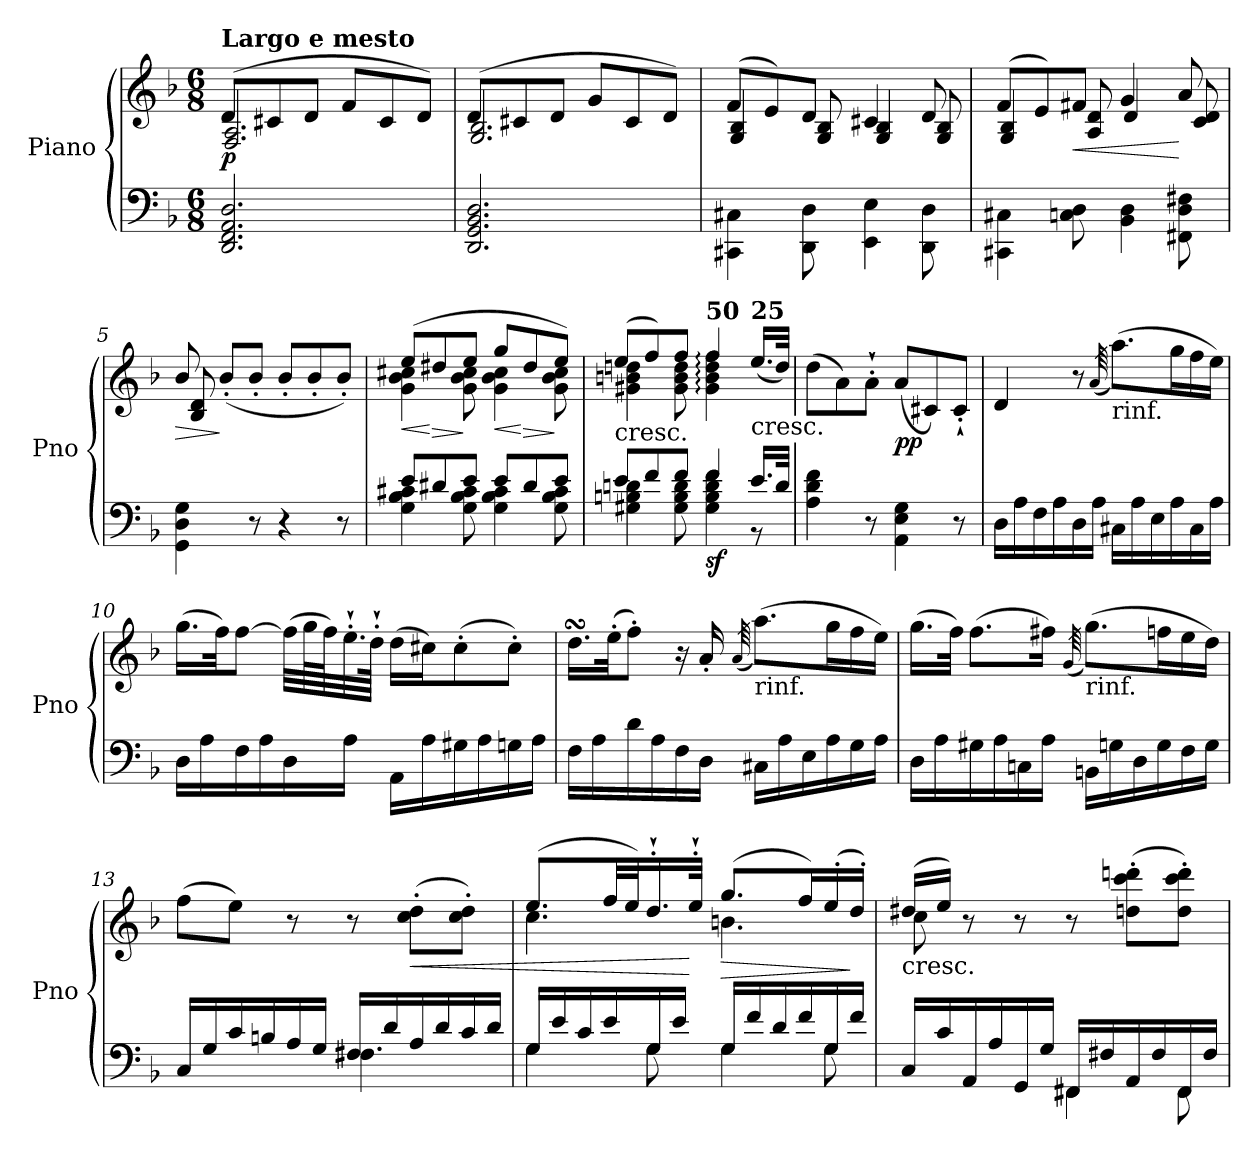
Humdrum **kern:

**kern	**kern	**dynam
*part1	*part1	*part1
*staff2	*staff1	*staff1/2
*I"Piano	*	*
*I'Pno	*	*
*clefF4	*clefG2	*
*k[b-]	*k[b-]	*
*F:	*F:	*
*M6/8	*M6/8	*
=1	=1	=1
*	*^	*
!	!LO:TX:a:B:t=Largo e mesto	!	!
!	!	!	!LO:DY:b
2.DD/ 2.FF/ 2.AA/ 2.D/	(>8d/L	2.F/ 2.A/	p
.	8c#X/	.	.
.	8d/J	.	.
.	8f/L	.	.
.	8c#/	.	.
.	8d/J)	.	.
=2	=2	=2	=2
2.DD/ 2.GG/ 2.BB-/ 2.D/	(>8d/L	2.G/ 2.B-/	.
.	8c#X/	.	.
.	8d/J	.	.
.	8g/L	.	.
.	8c#/	.	.
.	8d/J)	.	.
=3	=3	=3	=3
4CC#X\ 4C#X\	(>8f/L	4G/ 4B-/	.
.	8e/)	.	.
8DD\ 8D\	8d/J	8G/ 8B-/	.
4EE\ 4E\	4c#X/	4G/ 4B-/	.
8DD\ 8D\	8d/	8G/ 8B-/	.
=4	=4	=4	=4
4CC#X\ 4C#X\	(>8f/L	4G/ 4B-/	.
.	8e/)	.	.
!	!	!	!LO:HP:b
8Cn\ 8D\	8f#X/J	8A/ 8d/	<
4BB-\ 4D\	4g/	4d/	.
8FF#X\ 8D\ 8F#X\	8a/	8c/ 8d/	[
=5	=5	=5	=5
!	!	!	!LO:HP:b
4GG\ 4D\ 4G\	8b-/	8B-/ 8d/	>
.	(>8b-'/L	2ryy	]
8r	8b-'/J	.	.
4r	8b-'/L	.	.
.	8b-'/	.	.
8r	8b-'/J)	8ryy	.
!!LO:LB:g=z	!!
=6	=6	=6	=6
*^	*	*	*
!	!	!	!	!LO:HP:b
8e/L	4G\ 4B-\ 4c#X\	(>8ee/L	4g\ 4b-\ 4cc#X\	<
!	!	!	!	!LO:HP:n=1:b
8d#X/	.	8dd#X/	.	[ >
8e/J	8G\ 8B-\ 8c#\	8ee/J	8g\ 8b-\ 8cc#\	]
!	!	!	!	!LO:HP:b
8e/L	4G\ 4B-\ 4c#\	8gg/L	4g\ 4b-\ 4cc#\	<
!	!	!	!	!LO:HP:n=1:b
8d#/	.	8dd#/	.	[ >
8e/J	8G\ 8B-\ 8c#\	8ee/J)	8g\ 8b-\ 8cc#\	]
=7	=7	=7	=7	=7
!	!	!LO:TX:b:t=cresc.	!	!
8e/L	4G#X\ 4Bn\ 4dn\	(>8ee/L	4g#X\ 4bn\ 4ddn\	.
8f/	.	8ff/)	.	.
8f/J	8G#\ 8B\ 8d\	8ff/J	8g#\ 8b\ 8dd\	.
!	!	!LO:TX:a:B:t=50	!	!
!	!	!	!	!LO:DY:b=2
4f/	4G#\ 4B\ 4d\ 4f\	4ff/	4g#\: 4b\: 4dd\: 4ff\:	sf
!	!	!LO:TX:b:t=cresc.	!	!
!	!	!LO:TX:a:B:t=25	!	!
16.e/LL	8r	(>16.ee/LL	8ryy	.
32d/JJk	.	32dd/JJk)	.	.
*v	*v	*	*	*
*	*v	*v	*
=8	=8	=8
4A\ 4d\ 4f\	(>8dd\L	.
.	8a\)	.
8r	8a'`\J	.
!	!	!LO:DY:b
4AA\ 4E\ 4G\	(<8a/L	pp
.	8c#X/)	.
8r	8c#'`/J	.
=9	=9	=9
16D\LL	4d/	.
16A\	.	.
16F\	.	.
16A\	.	.
16D\	8r	.
16A\JJ	.	.
.	(<64qa/	.
!	!LO:TX:b:t=rinf.	!
16C#X\LL	(>8.aa\L)	.
16A\	.	.
16E\	.	.
16A\	16gg\L	.
16C#\	16ff\	.
16A\JJ	16ee\JJ)	.
!!LO:LB:g=z
=10	=10	=10
16D\LL	(>16.gg\LL	.
16A\	.	.
.	32ff\JK)	.
16F\	[8ff\J	.
16A\	.	.
16D\	(>32ff\LLL]	.
.	64gg\L	.
.	64ff\J)	.
16A\JJ	32.ee'`\	.
.	64dd'`\JJJk	.
16AA\LL	(>16dd\LL	.
16A\	16cc#X\J)	.
16G#X\	(>8cc#'\	.
16A\	.	.
16Gn\	8cc#'\J)	.
16A\JJ	.	.
=11	=11	=11
16F\LL	16.ddsSSS\LL	.
16A\	.	.
.	(>32ee'\JK	.
16d\	8ff'\J)	.
16A\	.	.
16F\	16r	.
16D\JJ	16a'/	.
.	(<64qa/	.
!	!LO:TX:b:t=rinf.	!
16C#X\LL	(>8.aa\L)	.
16A\	.	.
16E\	.	.
16A\	16gg\L	.
16G\	16ff\	.
16A\JJ	16ee\JJ)	.
=12	=12	=12
16D\LL	(>16.gg\LL	.
16A\	.	.
.	32ff\JJk)	.
16G#X\	(>8.ff\L	.
16A\	.	.
16Cn\	.	.
16A\JJ	16ff#X\Jk)	.
.	(<64qg/	.
!	!LO:TX:b:t=rinf.	!
16BBn\LL	(>8.gg\L)	.
16Gn\	.	.
16D\	.	.
16G\	16ffn\L	.
16F\	16ee\	.
16G\JJ	16dd\JJ)	.
!!LO:LB:g=z
=13	=13	=13
*^	*	*
16C/LL	4.ryy	(>8ff\L	.
16G/	.	.	.
16c/	.	8ee\J)	.
16Bn/	.	.	.
16A/	.	8r	.
16G/JJ	.	.	.
16F#X/LL	4.F#\	8r	.
16d/	.	.	.
!	!	!	!LO:HP:b
16A/	.	(>8cc\' 8dd\'L	<
16d/	.	.	.
16c/	.	8cc\' 8dd\'J)	.
16d/JJ	.	.	.
=14	=14	=14	=14
*	*	*^	*
16G/LL	4G\	(>8.ee/L	4.cc\	.
16e/	.	.	.	.
16c/	.	.	.	.
16e/	.	32ff/LL	.	.
.	.	32ee/J)	.	.
16G/	8G\	16.dd'`/	.	.
16e/JJ	.	.	.	.
.	.	32ee'`/JJk	.	[
!	!	!	!	!LO:HP:b
16G/LL	4G\	(>8.gg/L	4.bn\	>
16f/	.	.	.	.
16d/	.	.	.	.
16f/	.	16ff/L)	.	.
16G/	8G\	(>16ee'/	.	.
16f/JJ	.	16dd'/JJ)	.	]
!!LO:PB:g=z	!!
=15	=15	=15	=15	=15
!	!	!LO:TX:b:t=cresc.	!	!
16C/LL	4.ryy	(>16dd#X/LL	8cc\	.
16c/	.	16ee/JJ)	.	.
16AA/	.	8r	2ryy	.
16A/	.	.	.	.
16GG/	.	8r	.	.
16G/JJ	.	.	.	.
16FF#X/LL	4FF#\	8r	.	.
16F#X/	.	.	.	.
16AA/	.	(<8ddn\' 8ccc\' 8dddn\'L	.	.
16F#/	.	.	.	.
16FF#/	8FF#\	8dd\' 8ccc\' 8ddd\'J)	8ryy	.
16F#/JJ	.	.	.	.
*v	*v	*	*	*
*	*v	*v	*
=	=	=
*-	*-	*-
